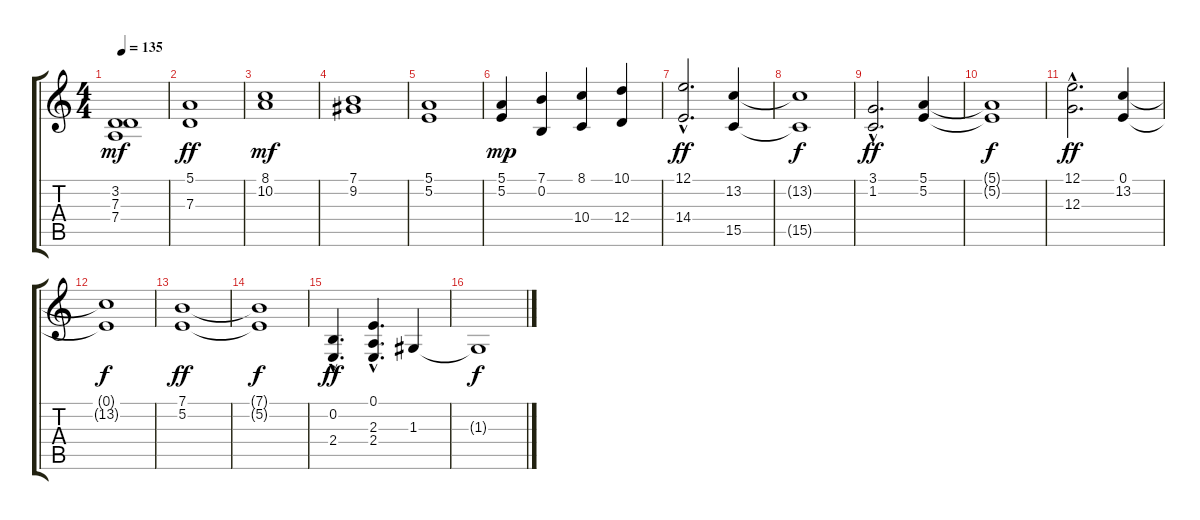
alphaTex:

\track "" {instrument violin}
\staff {score tabs}
\tuning (E4 B3 G3 D3 A2 E2) {hide}
\ts (4 4)
\tempo 135
\clef g2
\ks c
(3.2 7.3 7.4).1{dy mf} |
(5.1 7.3).1{dy ff} |
(8.1 10.2).1{dy mf} |
(7.1 9.2).1 |
(5.1 5.2).1 |
(5.1 5.2).4{dy mp} (7.1 0.2).4 (8.1 10.4).4 (10.1 12.4).4 |
(12.1{hac} 14.4{hac}).2{d dy ff} (13.2 15.5).4 |
(13.2{t} 15.5{t}).1{dy f} |
(3.1{hac} 1.2{hac}).2{d dy ff} (5.1 5.2).4 |
(5.1{t} 5.2{t}).1{dy f} |
(12.1{hac} 12.3{hac}).2{d dy ff} (0.1 13.2).4 |
(0.1{t} 13.2{t}).1{dy f} |
(7.1 5.2).1{dy ff} |
(7.1{t} 5.2{t}).1{dy f} |
(0.2{hac} 2.4{hac}).4{d dy ff} (0.1 2.3{hac} 2.4).4{d} 1.3.4 |
1.3{t}.1{dy f}
